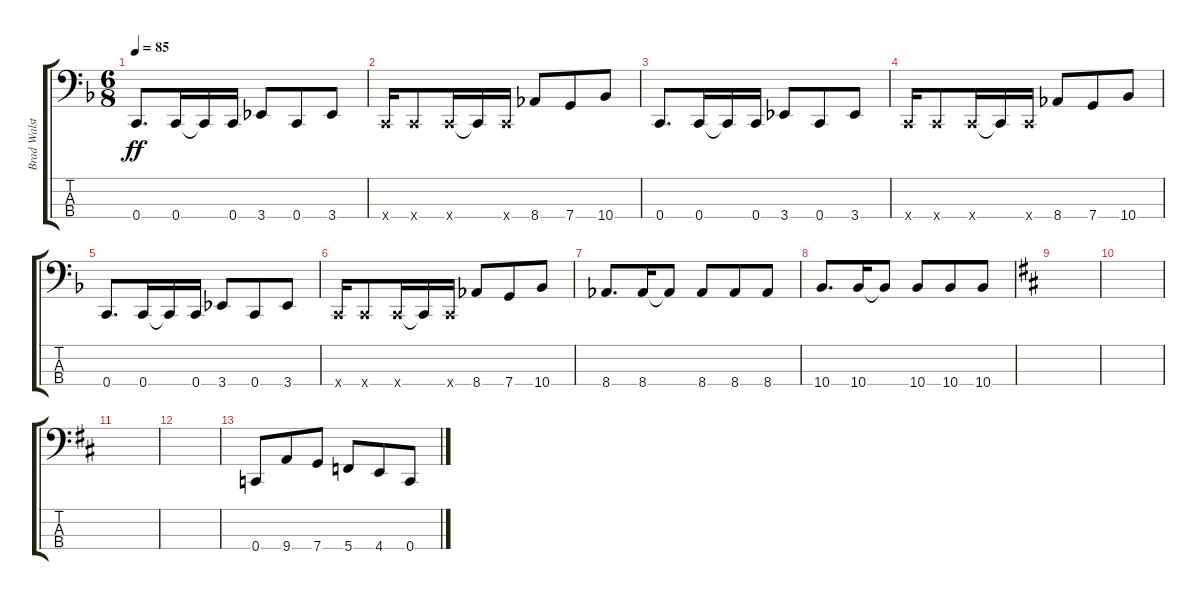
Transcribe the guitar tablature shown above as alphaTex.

\track ("Brad Walst" "Brad Walst") {instrument electricbassfinger}
\staff {score tabs}
\tuning (F2 C2 G1 C1) {hide}
\ts (6 8)
\tempo 85
\clef f4
\ks f
0.4.8{d dy ff} 0.4.16 0.4{t}.16 0.4.16 3.4.8 0.4.8 3.4.8 |
0.4{x}.16 0.4{x}.8 0.4{x}.16 0.4{t}.16 0.4{x}.16 8.4.8 7.4.8 10.4.8 |
0.4.8{d} 0.4.16 0.4{t}.16 0.4.16 3.4.8 0.4.8 3.4.8 |
0.4{x}.16 0.4{x}.8 0.4{x}.16 0.4{t}.16 0.4{x}.16 8.4.8 7.4.8 10.4.8 |
0.4.8{d} 0.4.16 0.4{t}.16 0.4.16 3.4.8 0.4.8 3.4.8 |
0.4{x}.16 0.4{x}.8 0.4{x}.16 0.4{t}.16 0.4{x}.16 8.4.8 7.4.8 10.4.8 |
8.4.8{d} 8.4.16 8.4{t}.8 8.4.8 8.4.8 8.4.8 |
10.4.8{d} 10.4.16 10.4{t}.8 10.4.8 10.4.8 10.4.8 |
\ks d
|
|
|
|
0.4.8 9.4.8 7.4.8 5.4.8 4.4.8 0.4.8
